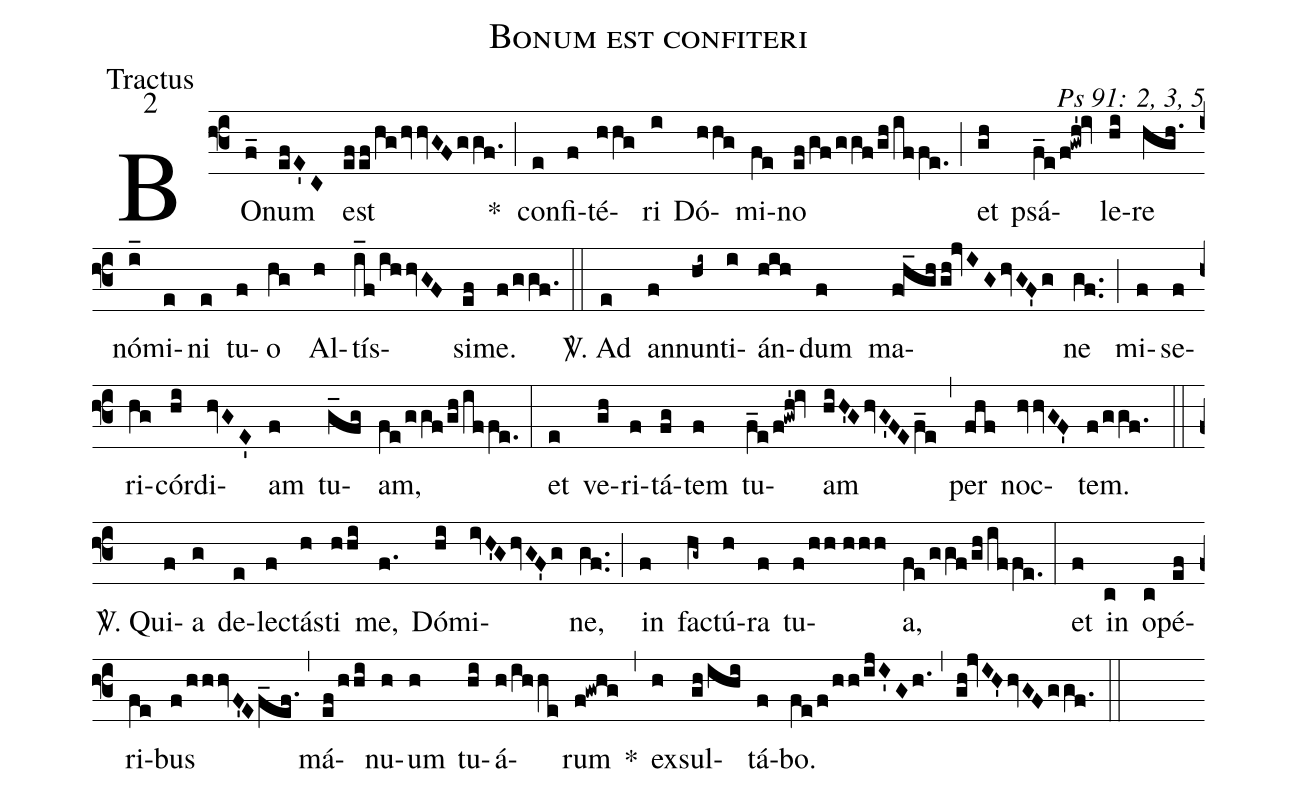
name: Bonum est confiteri;
office-part: Tractus;
mode: 2;
commentary: Ps 91: 2, 3, 5;
%%
(f3) BO(f_)num(efE'C) est(ef/ef/hg/hvvGF/ggf.) *(;) con(e)fi(f)té(hhg)ri(i) Dó(hhg)mi(fe)no(ef/gf/ggf/gh/iffe.) (;) et(gh) psá(f_e/f!gwh'!iv)le(hi)re(hgh.) nó(i_)mi(e)ni(e) tu(f)o(hg) Al(h)tís(i_f/ihhvGF)si(ef)me.(f/ggf.) (::)
<sp>V/</sp>. Ad(e) an(f)nun(hi~)ti(i)án(hih)dum(f) ma(f!h_gh/gh!jvIG/hvGF'g)ne(gf..) (;) mi(f)se(f)ri(hg)cór(hi)di(hvGE')am(f) tu(g_fg)am,(fe/ggf/gh/iffe.) (:)
et(e) ve(gh)ri(f)tá(fg)tem(f) tu(f_e/f!gwh'!iv)am(hiH'G/hvG'FE/f_e) (,) per(fhf) noc(hvvGF')tem.(f/ggf.) (::)
<sp>V/</sp>. Qui(f)a(g) de(e)lec(f)tás(h)ti(hhi) me,(f.) Dó(hi)mi(ivH'G/hvGF'g)ne,(gf..) (;) in(f) fac(hg~)tú(h)ra(f) tu(f/hh//hhh)a,(fe/ggf/gh/iffe.) (:)
et(f) in(c) o(c)pé(ef)ri(fe)bus(f/hhhvF'E/f_ef.) (,) má(ef/hhi)nu(h)um(h) tu(hi)á(h/ihhe)rum(f!gwhg) *(,) ex(h)sul(gh/ihi)tá(f)bo.(fe/f/hh/ijI'Gh.) (,) (gh!jvIH'/hvGF/ggf.) (::)
